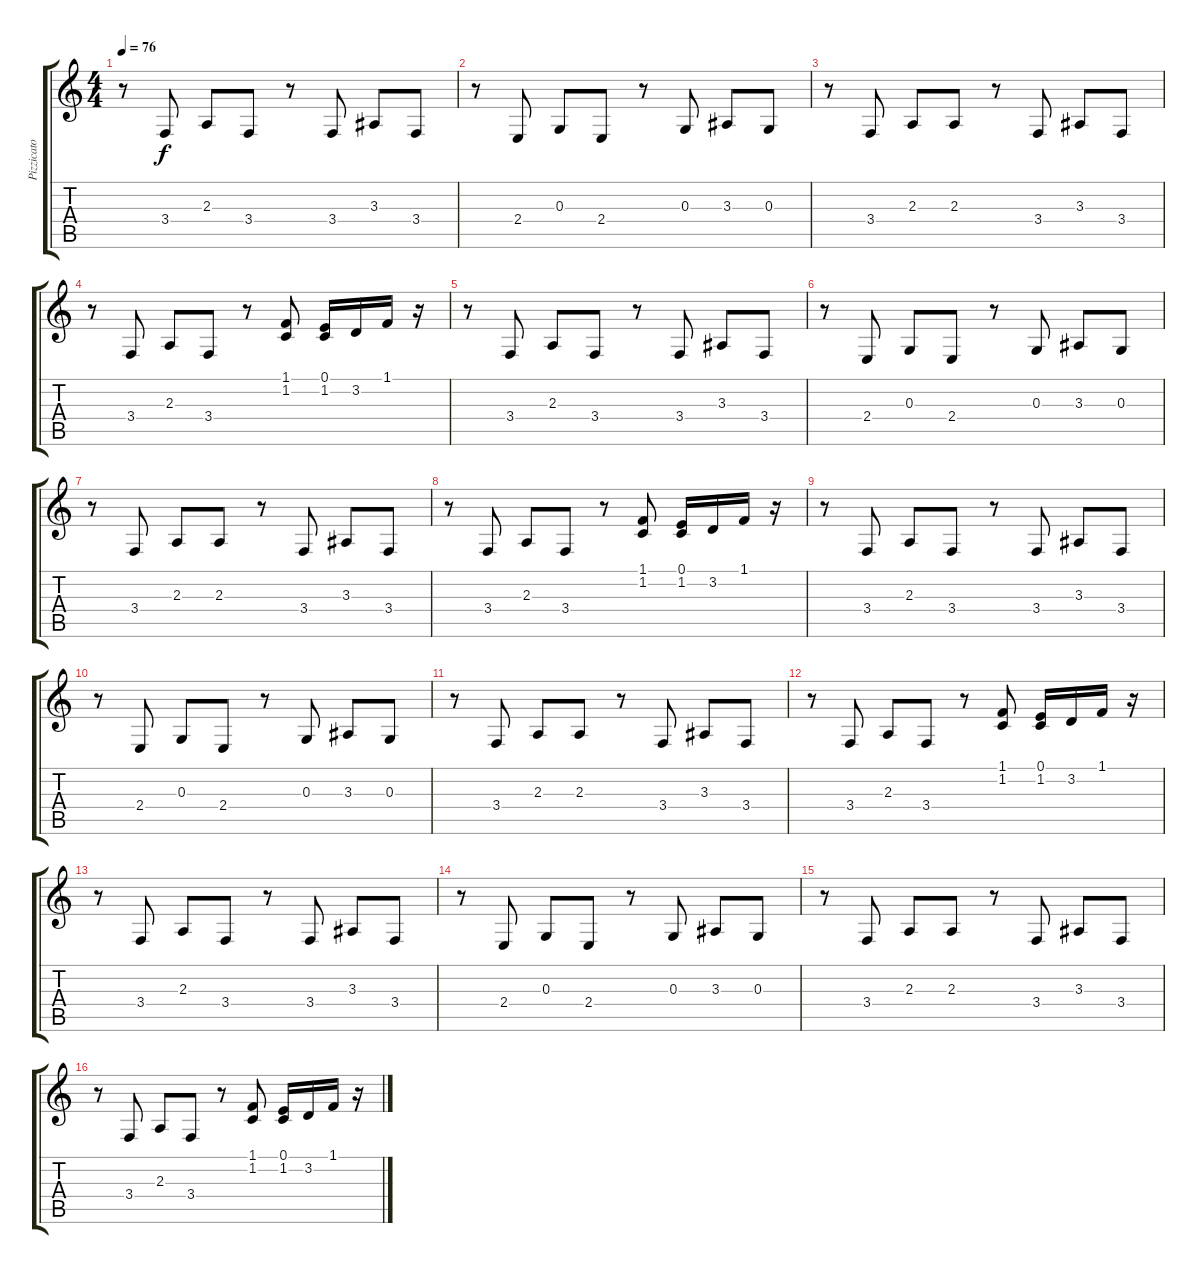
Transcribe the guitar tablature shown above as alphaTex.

\track ("Pizzicato Strings" "Pizzicato ") {instrument pizzicatostrings}
\staff {score tabs}
\tuning (E4 B3 G3 D3 A2 E2) {hide}
\ts (4 4)
\tempo 76
\clef g2
\ks c
r.8{dy f} 3.4.8 2.3.8 3.4.8 r.8 3.4.8 3.3.8 3.4.8 |
r.8 2.4.8 0.3.8 2.4.8 r.8 0.3.8 3.3.8 0.3.8 |
r.8 3.4.8 2.3.8 2.3.8 r.8 3.4.8 3.3.8 3.4.8 |
r.8 3.4.8 2.3.8 3.4.8 r.8 (1.1 1.2).8 (0.1 1.2).16 3.2.16 1.1.16 r.16 |
r.8 3.4.8 2.3.8 3.4.8 r.8 3.4.8 3.3.8 3.4.8 |
r.8 2.4.8 0.3.8 2.4.8 r.8 0.3.8 3.3.8 0.3.8 |
r.8 3.4.8 2.3.8 2.3.8 r.8 3.4.8 3.3.8 3.4.8 |
r.8 3.4.8 2.3.8 3.4.8 r.8 (1.1 1.2).8 (0.1 1.2).16 3.2.16 1.1.16 r.16 |
r.8 3.4.8 2.3.8 3.4.8 r.8 3.4.8 3.3.8 3.4.8 |
r.8 2.4.8 0.3.8 2.4.8 r.8 0.3.8 3.3.8 0.3.8 |
r.8 3.4.8 2.3.8 2.3.8 r.8 3.4.8 3.3.8 3.4.8 |
r.8 3.4.8 2.3.8 3.4.8 r.8 (1.1 1.2).8 (0.1 1.2).16 3.2.16 1.1.16 r.16 |
r.8 3.4.8 2.3.8 3.4.8 r.8 3.4.8 3.3.8 3.4.8 |
r.8 2.4.8 0.3.8 2.4.8 r.8 0.3.8 3.3.8 0.3.8 |
r.8 3.4.8 2.3.8 2.3.8 r.8 3.4.8 3.3.8 3.4.8 |
r.8 3.4.8 2.3.8 3.4.8 r.8 (1.1 1.2).8 (0.1 1.2).16 3.2.16 1.1.16 r.16
